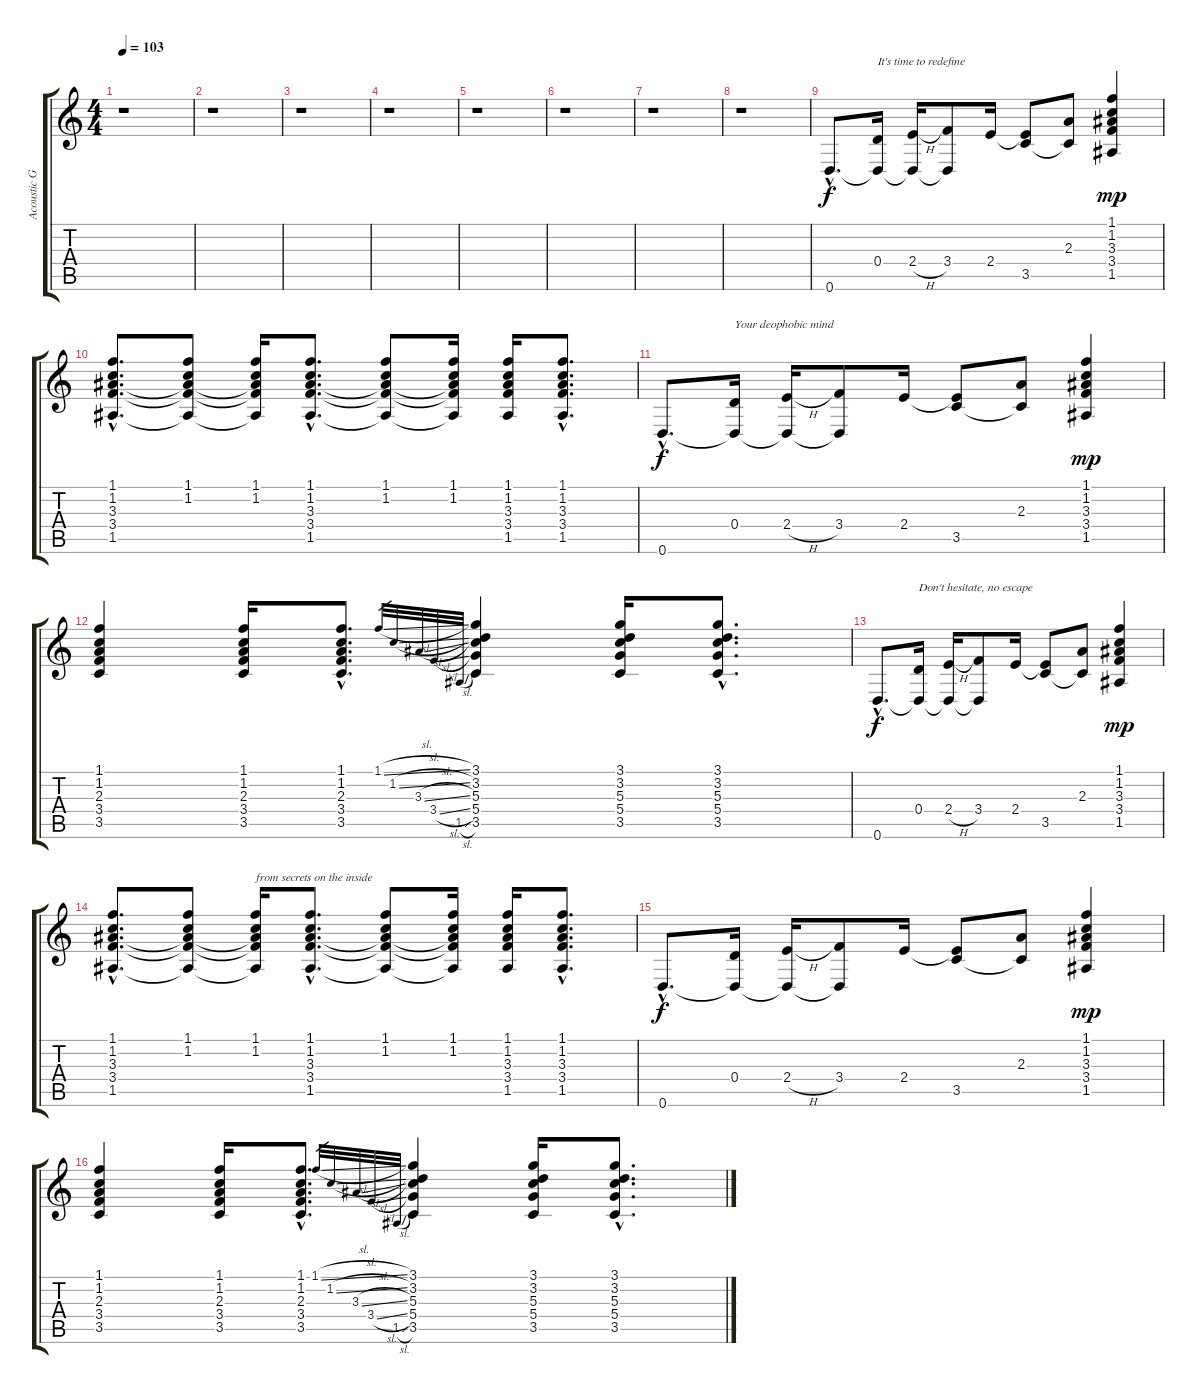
\track ("Acoustic Guitar" "Acoustic G") {instrument acousticguitarsteel}
\staff {score tabs}
\tuning (E4 B3 G3 D3 A2 D2) {hide}
\ts (4 4)
\tempo 103
\clef g2
\ks c
r.1{dy f} |
r.1 |
r.1 |
r.1 |
r.1 |
r.1 |
r.1 |
r.1 |
0.6{hac}.8{d} (0.4 0.6{t}).16{txt "It's time to redefine"} (2.4{h} 0.6{t}).16 (3.4 0.6{t}).8 2.4.16 (2.4{t} 3.5).8 (2.3 3.5{t}).8 (1.1 1.2 3.3 3.4 1.5).4{dy mp} |
(1.1{hac} 1.2{hac} 3.3{hac} 3.4{hac} 1.5{hac}).8{d} (1.1 1.2 3.3{t} 3.4{t} 1.5{t}).8 (1.1 1.2 3.3{t} 3.4{t} 1.5{t}).16 (1.1{hac} 1.2{hac} 3.3{hac} 3.4{hac} 1.5{hac}).8{d} (1.1 1.2 3.3{t} 3.4{t} 1.5{t}).8 (1.1 1.2 3.3{t} 3.4{t} 1.5{t}).16 (1.1 1.2 3.3 3.4 1.5).16 (1.1{hac} 1.2{hac} 3.3{hac} 3.4{hac} 1.5{hac}).8{d} |
0.6{hac}.8{d dy f} (0.4 0.6{t}).16{txt "Your deophobic mind"} (2.4{h} 0.6{t}).16 (3.4 0.6{t}).8 2.4.16 (2.4{t} 3.5).8 (2.3 3.5{t}).8 (1.1 1.2 3.3 3.4 1.5).4{dy mp} |
(1.1 1.2 2.3 3.4 3.5).4 (1.1 1.2 2.3 3.4 3.5).16 (1.1{hac} 1.2{hac} 2.3{hac} 3.4{hac} 3.5{hac}).8{d} 1.1{sl}.32{gr} 1.2{sl}.32{gr} 3.3{sl}.32{gr} 3.4{sl}.32{gr} 1.5{sl}.32{gr} (3.1 3.2 5.3 5.4 3.5).4 (3.1 3.2 5.3 5.4 3.5).16 (3.1{hac} 3.2{hac} 5.3{hac} 5.4{hac} 3.5{hac}).8{d} |
0.6{hac}.8{d dy f} (0.4 0.6{t}).16{txt "Don't hesitate, no escape"} (2.4{h} 0.6{t}).16 (3.4 0.6{t}).8 2.4.16 (2.4{t} 3.5).8 (2.3 3.5{t}).8 (1.1 1.2 3.3 3.4 1.5).4{dy mp} |
(1.1{hac} 1.2{hac} 3.3{hac} 3.4{hac} 1.5{hac}).8{d} (1.1 1.2 3.3{t} 3.4{t} 1.5{t}).8 (1.1 1.2 3.3{t} 3.4{t} 1.5{t}).16{txt "from secrets on the inside"} (1.1{hac} 1.2{hac} 3.3{hac} 3.4{hac} 1.5{hac}).8{d} (1.1 1.2 3.3{t} 3.4{t} 1.5{t}).8 (1.1 1.2 3.3{t} 3.4{t} 1.5{t}).16 (1.1 1.2 3.3 3.4 1.5).16 (1.1{hac} 1.2{hac} 3.3{hac} 3.4{hac} 1.5{hac}).8{d} |
0.6{hac}.8{d dy f} (0.4 0.6{t}).16 (2.4{h} 0.6{t}).16 (3.4 0.6{t}).8 2.4.16 (2.4{t} 3.5).8 (2.3 3.5{t}).8 (1.1 1.2 3.3 3.4 1.5).4{dy mp} |
(1.1 1.2 2.3 3.4 3.5).4 (1.1 1.2 2.3 3.4 3.5).16 (1.1{hac} 1.2{hac} 2.3{hac} 3.4{hac} 3.5{hac}).8{d} 1.1{sl}.32{gr} 1.2{sl}.32{gr} 3.3{sl}.32{gr} 3.4{sl}.32{gr} 1.5{sl}.32{gr} (3.1 3.2 5.3 5.4 3.5).4 (3.1 3.2 5.3 5.4 3.5).16 (3.1{hac} 3.2{hac} 5.3{hac} 5.4{hac} 3.5{hac}).8{d}
